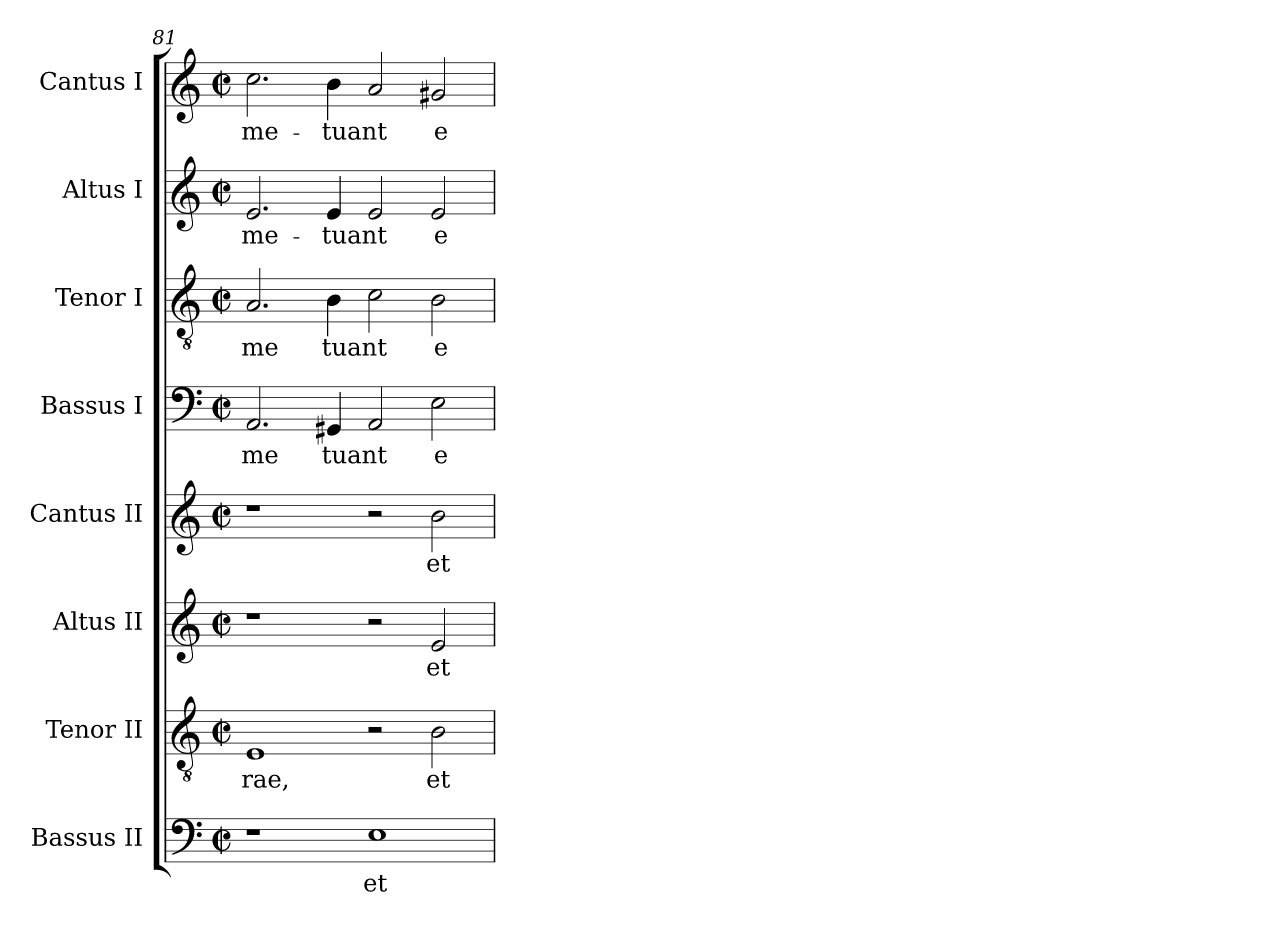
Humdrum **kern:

**kern	**text	**kern	**text	**kern	**text	**kern	**text	**kern	**text	**kern	**text	**kern	**text	**kern	**text
*part8	*part8	*part7	*part7	*part6	*part6	*part5	*part5	*part4	*part4	*part3	*part3	*part2	*part2	*part1	*part1
*staff8	*staff8	*staff7	*staff7	*staff6	*staff6	*staff5	*staff5	*staff4	*staff4	*staff3	*staff3	*staff2	*staff2	*staff1	*staff1
*I"Bassus II	*	*I"Tenor II	*	*I"Altus II	*	*I"Cantus II	*	*I"Bassus I	*	*I"Tenor I	*	*I"Altus I	*	*I"Cantus I	*
*clefF4	*	*clefGv2	*	*clefG2	*	*clefG2	*	*clefF4	*	*clefGv2	*	*clefG2	*	*clefG2	*
*M2/2	*	*M2/2	*	*M2/2	*	*M2/2	*	*M2/2	*	*M2/2	*	*M2/2	*	*M2/2	*
*met(c|)	*	*met(c|)	*	*met(c|)	*	*met(c|)	*	*met(c|)	*	*met(c|)	*	*met(c|)	*	*met(c|)	*
=81	=81	=81	=81	=81	=81	=81	=81	=81	=81	=81	=81	=81	=81	=81	=81
!	!	!	!LO:LY:b:cj	!	!	!	!	!	!LO:LY:b:cj	!	!LO:LY:b:cj	!	!LO:LY:b:cj	!	!LO:LY:b:cj
1r	.	1E	rae,	1r	.	1r	.	2.AA/	me	2.A/	me	2.e/	me-	2.cc\	me-
!	!	!	!	!	!	!	!	!	!LO:LY:b	!	!LO:LY:b	!	!LO:LY:b	!	!LO:LY:b
.	.	.	.	.	.	.	.	4GG#X/	tuant	4B\	tuant	4e/	-tuant	4b\	-tuant
!	!LO:LY:b:cj	!	!	!	!	!	!	!	!	!	!	!	!	!	!
1E	et	2r	.	2r	.	2r	.	2AA/	.	2c\	.	2e/	.	2a/	.
!	!	!	!LO:LY:b:cj	!	!LO:LY:b:cj	!	!LO:LY:b:cj	!	!LO:LY:b:cj	!	!LO:LY:b:cj	!	!LO:LY:b:cj	!	!LO:LY:b:cj
.	.	2B\	et	2e/	et	2b\	et	2E\	e	2B\	e	2e/	e-	2g#X/	e-
=	=	=	=	=	=	=	=	=	=	=	=	=	=	=	=
*-	*-	*-	*-	*-	*-	*-	*-	*-	*-	*-	*-	*-	*-	*-	*-
